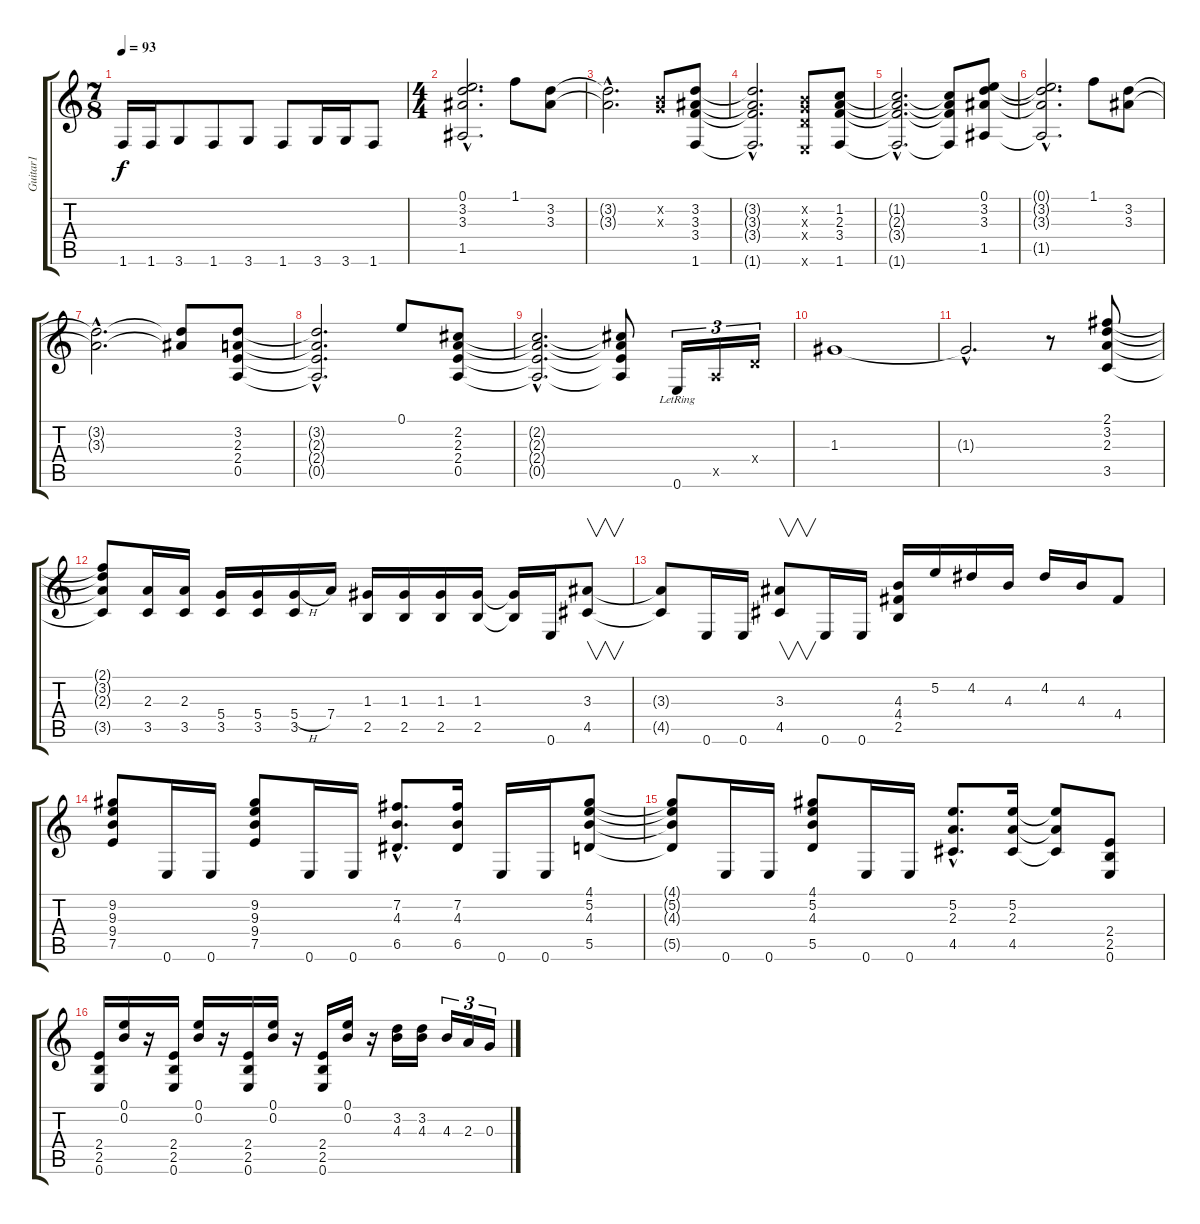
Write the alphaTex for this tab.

\track ("Guitar1" "Guitar1") {instrument distortionguitar}
\staff {score tabs}
\tuning (E4 B3 G3 D3 A2 E2) {hide}
\ts (7 8)
\tempo 93
\clef g2
\ks c
1.6.16{dy f} 1.6.16 3.6.8 1.6.8 3.6.8 1.6.8 3.6.16 3.6.16 1.6.8 |
\ts (4 4)
(0.1{hac} 3.2{hac} 3.3{hac} 1.5{hac}).2{d} 1.1.8 (3.2 3.3).8 |
(3.2{hac t} 3.3{hac t}).2{d} (0.2{x} 0.3{x}).8 (3.2 3.3 3.4 1.6).8 |
(3.2{hac t} 3.3{hac t} 3.4{hac t} 1.6{hac t}).2{d} (0.2{x} 0.3{x} 0.4{x} 0.6{x}).8 (1.2 2.3 3.4 1.6).8 |
(1.2{hac t} 2.3{hac t} 3.4{hac t} 1.6{hac t}).2{d} (1.2{t} 2.3{t} 3.4{t} 1.6{t}).8 (0.1 3.2 3.3 1.5).8 |
(0.1{hac t} 3.2{hac t} 3.3{hac t} 1.5{hac t}).2{d} 1.1.8 (3.2 3.3).8 |
(3.2{hac t} 3.3{hac t}).2{d} (3.2{t} 3.3{t}).8 (3.2 2.3 2.4 0.5).8 |
(3.2{hac t} 2.3{hac t} 2.4{hac t} 0.5{hac t}).2{d} 0.1.8 (2.2 2.3 2.4 0.5).8 |
(2.2{hac t} 2.3{hac t} 2.4{hac t} 0.5{hac t}).2{d} (2.2{t} 2.3{t} 2.4{t} 0.5{t}).8 0.6{lr}.16{tu (3 2)} 0.5{x}.16{tu (3 2)} 0.4{x}.16{tu (3 2)} |
1.3.1 |
1.3{hac t}.2{d} r.8 (2.1 3.2 2.3 3.5).8 |
(2.1{t} 3.2{t} 2.3{t} 3.5{t}).8 (2.3 3.5).16 (2.3 3.5).16 (5.4 3.5).16 (5.4 3.5).16 (5.4{h} 3.5).16 7.4.16 (1.3 2.5).16 (1.3 2.5).16 (1.3 2.5).16 (1.3 2.5).16 (1.3{t} 2.5{t}).16 0.6.16 (3.3 4.5).8{v} |
(3.3{t} 4.5{t}).8 0.6.16 0.6.16 (3.3 4.5).8{v} 0.6.16 0.6.16 (4.3 4.4 2.5).16 5.2.16 4.2.16 4.3.16 4.2.16 4.3.16 4.4.8 |
(9.2 9.3 9.4 7.5).8 0.6.16 0.6.16 (9.2 9.3 9.4 7.5).8 0.6.16 0.6.16 (7.2{hac} 4.3{hac} 6.5{hac}).8{d} (7.2 4.3 6.5).16 0.6.16 0.6.16 (4.1 5.2 4.3 5.5).8 |
(4.1{t} 5.2{t} 4.3{t} 5.5{t}).8 0.6.16 0.6.16 (4.1 5.2 4.3 5.5).8 0.6.16 0.6.16 (5.2{hac} 2.3{hac} 4.5{hac}).8{d} (5.2 2.3 4.5).16 (5.2{t} 2.3{t} 4.5{t}).8 (2.4 2.5 0.6).8 |
(2.4 2.5 0.6).16 (0.1 0.2).16 r.16 (2.4 2.5 0.6).16 (0.1 0.2).16 r.16 (2.4 2.5 0.6).16 (0.1 0.2).16 r.16 (2.4 2.5 0.6).16 (0.1 0.2).16 r.16 (3.2 4.3).16 (3.2 4.3).16 4.3.16{tu (3 2)} 2.3.16{tu (3 2)} 0.3.16{tu (3 2)}
